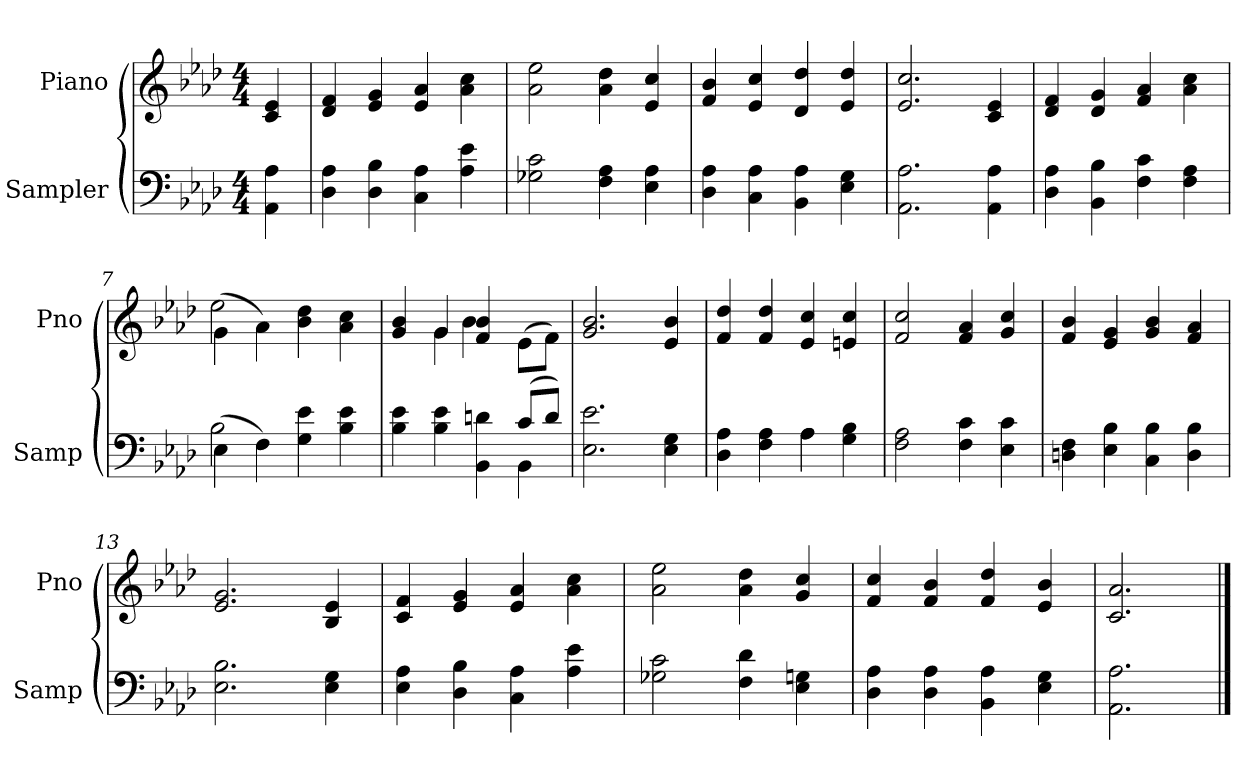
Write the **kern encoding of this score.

**kern	**kern
*part2	*part1
*staff2	*staff1
*I"Sampler	*I"Piano
*I'Samp	*I'Pno
*clefF4	*clefG2
*k[b-e-a-d-]	*k[b-e-a-d-]
*A-:	*A-:
*M4/4	*M4/4
=1	=1
4AA- 4A-	4c 4e-
=2	=2
4D- 4A-	4d- 4f
4D- 4B-	4e- 4g
4C 4A-	4e- 4a-
4A- 4e-	4a- 4cc
=3	=3
2G-X 2c	2a- 2ee-
4F 4A-	4a- 4dd-
4E- 4A-	4e- 4cc
=4	=4
4D- 4A-	4f 4b-
4C 4A-	4e- 4cc
4BB- 4A-	4d- 4dd-
4E- 4G	4e- 4dd-
=5	=5
2.AA- 2.A-	2.e- 2.cc
4AA- 4A-	4c 4e-
=6	=6
4D- 4A-	4d- 4f
4BB- 4B-	4d- 4g
4F 4c	4f 4a-
4F 4A-	4a- 4cc
=7	=7
*^	*^
(4E-\	2B-	(4g\	2ee-
4F\)	.	4a-\)	.
4G 4e-	2ryy	4b- 4dd-	2ryy
4B- 4e-	.	4a- 4cc	.
=8	=8	=8	=8
4B- 4e-	2.ryy	4g 4b-	4ryy
4B- 4e-	.	4g/	4g
4BB- 4dn	.	4f 4b-	4b-
(8c/L	4BB-	(8e-\L	4ryy
8d/J)	.	8f\J)	.
*v	*v	*	*
*	*v	*v
=9	=9
2.E- 2.e-	2.g 2.b-
4E- 4G	4e- 4b-
=10	=10
*^	*
4D- 4A-	2ryy	4f 4dd-
4F 4A-	.	4f 4dd-
4A-\	4A-	4e- 4cc
4G 4B-	4ryy	4en 4cc
*v	*v	*
=11	=11
2F 2A-	2f 2cc
4F 4c	4f 4a-
4E- 4c	4g 4cc
=12	=12
4Dn 4F	4f 4b-
4E- 4B-	4e- 4g
4C 4B-	4g 4b-
4D 4B-	4f 4a-
=13	=13
2.E- 2.B-	2.e- 2.g
4E- 4G	4B- 4e-
=14	=14
4E- 4A-	4c 4f
4D- 4B-	4e- 4g
4C 4A-	4e- 4a-
4A- 4e-	4a- 4cc
=15	=15
2G-X 2c	2a- 2ee-
4F 4d-	4a- 4dd-
4E- 4Gn	4g 4cc
=16	=16
4D- 4A-	4f 4cc
4D- 4A-	4f 4b-
4BB- 4A-	4f 4dd-
4E- 4G	4e- 4b-
=17	=17
2.AA- 2.A-	2.c 2.a-
==	==
*-	*-
